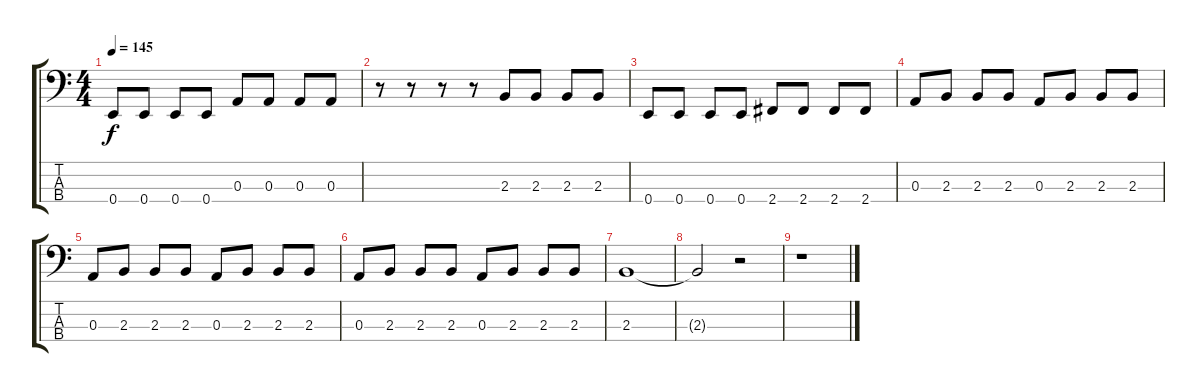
\track "" {instrument electricbassfinger}
\staff {score tabs}
\tuning (G2 D2 A1 E1) {hide}
\ts (4 4)
\tempo 145
\clef f4
\ks c
0.4.8{dy f} 0.4.8 0.4.8 0.4.8 0.3.8 0.3.8 0.3.8 0.3.8 |
r.8 r.8 r.8 r.8 2.3.8 2.3.8 2.3.8 2.3.8 |
0.4.8 0.4.8 0.4.8 0.4.8 2.4.8 2.4.8 2.4.8 2.4.8 |
0.3.8 2.3.8 2.3.8 2.3.8 0.3.8 2.3.8 2.3.8 2.3.8 |
0.3.8 2.3.8 2.3.8 2.3.8 0.3.8 2.3.8 2.3.8 2.3.8 |
0.3.8 2.3.8 2.3.8 2.3.8 0.3.8 2.3.8 2.3.8 2.3.8 |
2.3.1 |
2.3{t}.2 r.2 |
r.1
